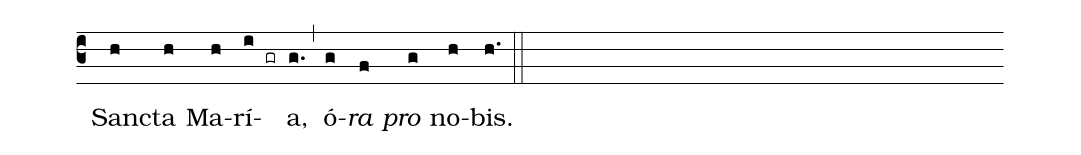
%%
(c3)() San(h)cta(h) Ma(h)rí(i gr)a,(g.) (,) ó-(g)<i>ra</i>(f) <i>pro</i>(g) no-(h)bis.(h.) (::)
